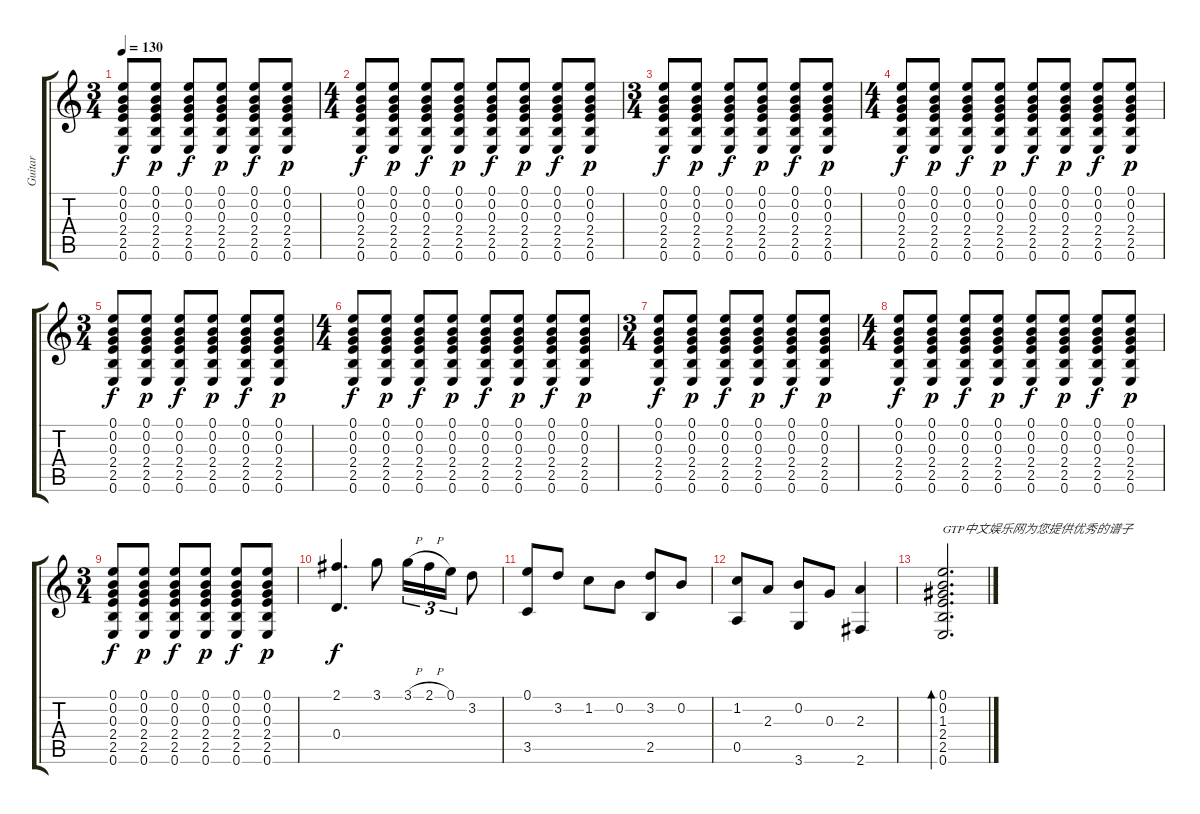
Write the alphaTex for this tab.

\track ("Guitar" "Guitar") {instrument acousticguitarsteel}
\staff {score tabs}
\tuning (E4 B3 G3 D3 A2 E2) {hide}
\ts (3 4)
\tempo 130
\clef g2
\ks c
(0.1 0.2 0.3 2.4 2.5 0.6).8{dy f} (0.1 0.2 0.3 2.4 2.5 0.6).8{dy p} (0.1 0.2 0.3 2.4 2.5 0.6).8{dy f} (0.1 0.2 0.3 2.4 2.5 0.6).8{dy p} (0.1 0.2 0.3 2.4 2.5 0.6).8{dy f} (0.1 0.2 0.3 2.4 2.5 0.6).8{dy p} |
\ts (4 4)
(0.1 0.2 0.3 2.4 2.5 0.6).8{dy f} (0.1 0.2 0.3 2.4 2.5 0.6).8{dy p} (0.1 0.2 0.3 2.4 2.5 0.6).8{dy f} (0.1 0.2 0.3 2.4 2.5 0.6).8{dy p} (0.1 0.2 0.3 2.4 2.5 0.6).8{dy f} (0.1 0.2 0.3 2.4 2.5 0.6).8{dy p} (0.1 0.2 0.3 2.4 2.5 0.6).8{dy f} (0.1 0.2 0.3 2.4 2.5 0.6).8{dy p} |
\ts (3 4)
(0.1 0.2 0.3 2.4 2.5 0.6).8{dy f} (0.1 0.2 0.3 2.4 2.5 0.6).8{dy p} (0.1 0.2 0.3 2.4 2.5 0.6).8{dy f} (0.1 0.2 0.3 2.4 2.5 0.6).8{dy p} (0.1 0.2 0.3 2.4 2.5 0.6).8{dy f} (0.1 0.2 0.3 2.4 2.5 0.6).8{dy p} |
\ts (4 4)
(0.1 0.2 0.3 2.4 2.5 0.6).8{dy f} (0.1 0.2 0.3 2.4 2.5 0.6).8{dy p} (0.1 0.2 0.3 2.4 2.5 0.6).8{dy f} (0.1 0.2 0.3 2.4 2.5 0.6).8{dy p} (0.1 0.2 0.3 2.4 2.5 0.6).8{dy f} (0.1 0.2 0.3 2.4 2.5 0.6).8{dy p} (0.1 0.2 0.3 2.4 2.5 0.6).8{dy f} (0.1 0.2 0.3 2.4 2.5 0.6).8{dy p} |
\ts (3 4)
(0.1 0.2 0.3 2.4 2.5 0.6).8{dy f} (0.1 0.2 0.3 2.4 2.5 0.6).8{dy p} (0.1 0.2 0.3 2.4 2.5 0.6).8{dy f} (0.1 0.2 0.3 2.4 2.5 0.6).8{dy p} (0.1 0.2 0.3 2.4 2.5 0.6).8{dy f} (0.1 0.2 0.3 2.4 2.5 0.6).8{dy p} |
\ts (4 4)
(0.1 0.2 0.3 2.4 2.5 0.6).8{dy f} (0.1 0.2 0.3 2.4 2.5 0.6).8{dy p} (0.1 0.2 0.3 2.4 2.5 0.6).8{dy f} (0.1 0.2 0.3 2.4 2.5 0.6).8{dy p} (0.1 0.2 0.3 2.4 2.5 0.6).8{dy f} (0.1 0.2 0.3 2.4 2.5 0.6).8{dy p} (0.1 0.2 0.3 2.4 2.5 0.6).8{dy f} (0.1 0.2 0.3 2.4 2.5 0.6).8{dy p} |
\ts (3 4)
(0.1 0.2 0.3 2.4 2.5 0.6).8{dy f} (0.1 0.2 0.3 2.4 2.5 0.6).8{dy p} (0.1 0.2 0.3 2.4 2.5 0.6).8{dy f} (0.1 0.2 0.3 2.4 2.5 0.6).8{dy p} (0.1 0.2 0.3 2.4 2.5 0.6).8{dy f} (0.1 0.2 0.3 2.4 2.5 0.6).8{dy p} |
\ts (4 4)
(0.1 0.2 0.3 2.4 2.5 0.6).8{dy f} (0.1 0.2 0.3 2.4 2.5 0.6).8{dy p} (0.1 0.2 0.3 2.4 2.5 0.6).8{dy f} (0.1 0.2 0.3 2.4 2.5 0.6).8{dy p} (0.1 0.2 0.3 2.4 2.5 0.6).8{dy f} (0.1 0.2 0.3 2.4 2.5 0.6).8{dy p} (0.1 0.2 0.3 2.4 2.5 0.6).8{dy f} (0.1 0.2 0.3 2.4 2.5 0.6).8{dy p} |
\ts (3 4)
(0.1 0.2 0.3 2.4 2.5 0.6).8{dy f} (0.1 0.2 0.3 2.4 2.5 0.6).8{dy p} (0.1 0.2 0.3 2.4 2.5 0.6).8{dy f} (0.1 0.2 0.3 2.4 2.5 0.6).8{dy p} (0.1 0.2 0.3 2.4 2.5 0.6).8{dy f} (0.1 0.2 0.3 2.4 2.5 0.6).8{dy p} |
(2.1 0.4).4{d dy f} 3.1.8 3.1{h}.16{tu (3 2)} 2.1{h}.16{tu (3 2)} 0.1.16{tu (3 2)} 3.2.8 |
(0.1 3.5).8 3.2.8 1.2.8 0.2.8 (3.2 2.5).8 0.2.8 |
(1.2 0.5).8 2.3.8 (0.2 3.6).8 0.3.8 (2.3 2.6).4 |
(0.1 0.2 1.3 2.4 2.5 0.6).2{d bd 240 txt "GTP中文娱乐网为您提供优秀的谱子"}
